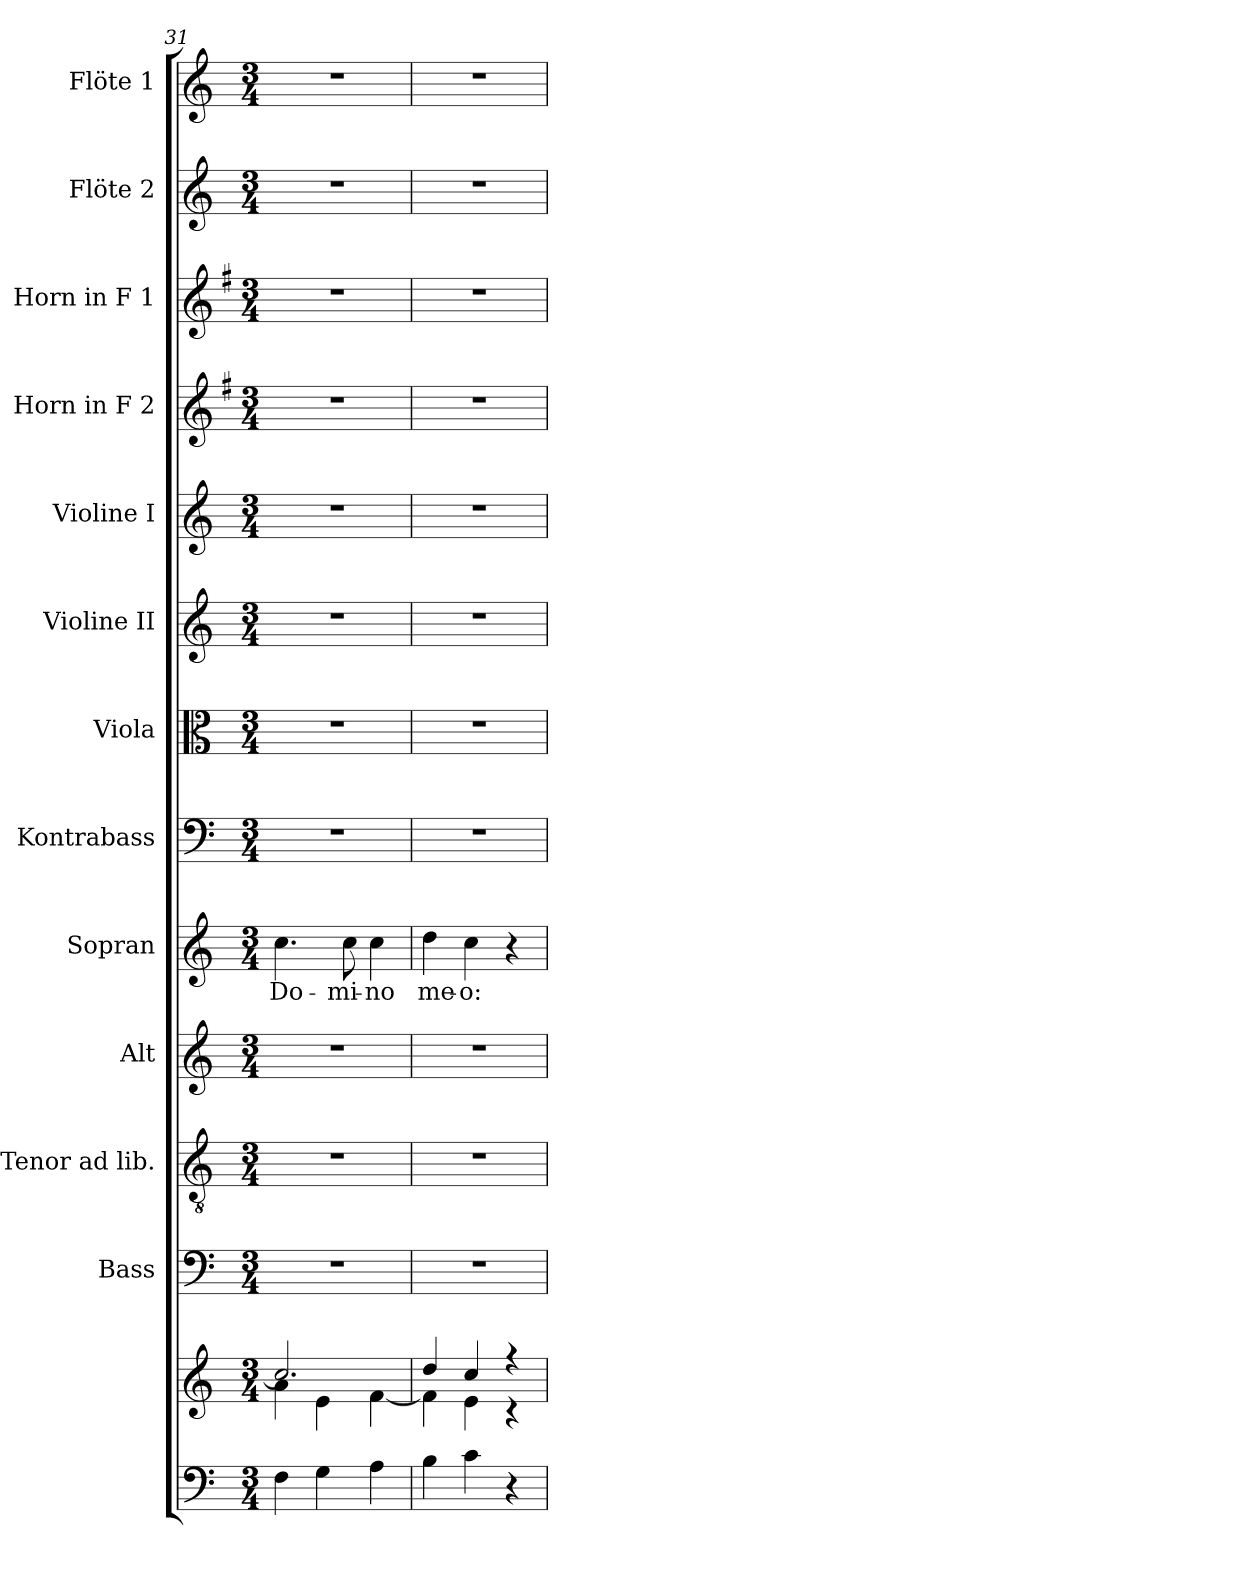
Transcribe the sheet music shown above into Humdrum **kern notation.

**kern	**kern	**kern	**kern	**kern	**kern	**text	**kern	**kern	**kern	**kern	**kern	**kern	**kern	**kern
*part13	*part13	*part12	*part11	*part10	*part9	*part9	*part8	*part7	*part6	*part5	*part4	*part3	*part2	*part1
*staff14	*staff13	*staff12	*staff11	*staff10	*staff9	*staff9	*staff8	*staff7	*staff6	*staff5	*staff4	*staff3	*staff2	*staff1
*	*	*I"Bass	*I"Tenor ad lib.	*I"Alt	*I"Sopran	*	*I"Kontrabass	*I"Viola	*I"Violine II	*I"Violine I	*I"Horn in F 2	*I"Horn in F 1	*I"Flöte 2	*I"Flöte 1
*	*	*I'B.	*I'T.	*I'A.	*I'S.	*	*I'Kb.	*I'Vla.	*I'Vl. II	*I'Vl. I	*	*	*I'Fl. 2	*I'Fl. 1
*clefF4	*clefG2	*clefF4	*clefGv2	*clefG2	*clefG2	*	*clefF4	*clefC3	*clefG2	*clefG2	*clefG2	*clefG2	*clefG2	*clefG2
*	*	*	*	*	*	*	*ITrd7c12	*	*	*	*ITrd4c7	*ITrd4c7	*	*
*k[]	*k[]	*k[]	*k[]	*k[]	*k[]	*	*k[]	*k[]	*k[]	*k[]	*k[]	*k[]	*k[]	*k[]
*C:	*C:	*C:	*C:	*C:	*C:	*	*C:	*C:	*C:	*C:	*C:	*C:	*C:	*C:
*M3/4	*M3/4	*M3/4	*M3/4	*M3/4	*M3/4	*	*M3/4	*M3/4	*M3/4	*M3/4	*M3/4	*M3/4	*M3/4	*M3/4
=31	=31	=31	=31	=31	=31	=31	=31	=31	=31	=31	=31	=31	=31	=31
*	*^	*	*	*	*	*	*	*	*	*	*	*	*	*
!	!	!	!	!	!	!	!LO:LY:b	!	!	!	!	!	!	!	!
4F\	2.cc/]	4a\	2.r	2.r	2.r	4.cc\	Do-	2.r	2.r	2.r	2.r	2.r	2.r	2.r	2.r
4G\	.	4e\	.	.	.	.	.	.	.	.	.	.	.	.	.
!	!	!	!	!	!	!	!LO:LY:b	!	!	!	!	!	!	!	!
.	.	.	.	.	.	8cc\	-mi-	.	.	.	.	.	.	.	.
!	!	!	!	!	!	!	!LO:LY:b	!	!	!	!	!	!	!	!
4A\	.	[<4f\	.	.	.	4cc\	-no	.	.	.	.	.	.	.	.
=32	=32	=32	=32	=32	=32	=32	=32	=32	=32	=32	=32	=32	=32	=32	=32
!	!	!	!	!	!	!	!LO:LY:b	!	!	!	!	!	!	!	!
4B\	4dd/	4f\]	2.r	2.r	2.r	4dd\	me-	2.r	2.r	2.r	2.r	2.r	2.r	2.r	2.r
!	!	!	!	!	!	!	!LO:LY:b	!	!	!	!	!	!	!	!
4c\	4cc/	4e\	.	.	.	4cc\	-o:	.	.	.	.	.	.	.	.
4r	4r	4r	.	.	.	4r	.	.	.	.	.	.	.	.	.
*	*v	*v	*	*	*	*	*	*	*	*	*	*	*	*	*
=	=	=	=	=	=	=	=	=	=	=	=	=	=	=
*-	*-	*-	*-	*-	*-	*-	*-	*-	*-	*-	*-	*-	*-	*-
